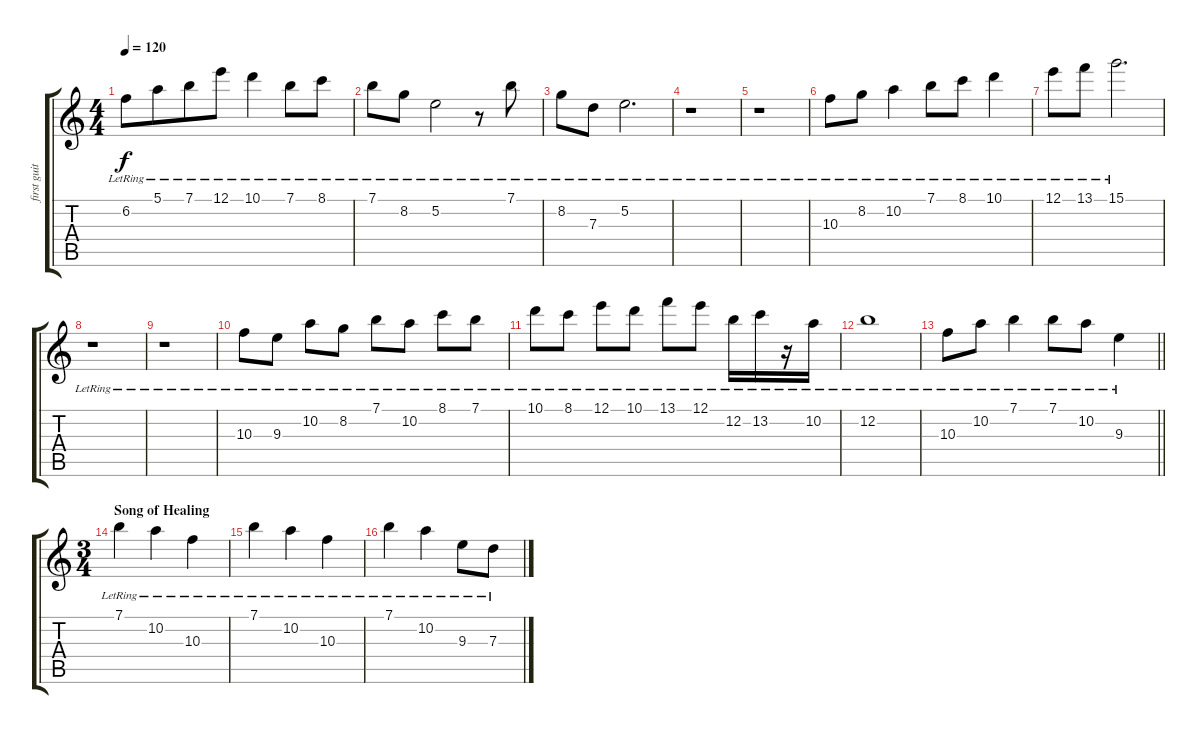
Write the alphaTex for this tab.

\track ("first guitar" "first guit") {instrument acousticguitarsteel}
\staff {score tabs}
\tuning (E4 B3 G3 D3 A2 E2) {hide}
\ts (4 4)
\tempo 120
\clef g2
\ks c
6.2{lr}.8{dy f} 5.1{lr}.8{beam merge} 7.1{lr}.8 12.1{lr}.8 10.1{lr}.4 7.1{lr}.8 8.1{lr}.8 |
7.1{lr}.8 8.2{lr}.8 5.2{lr}.2 r.8 7.1{lr}.8 |
8.2{lr}.8 7.3{lr}.8 5.2{lr}.2{d} |
r.1 |
r.1 |
10.3{lr}.8 8.2{lr}.8 10.2{lr}.4 7.1{lr}.8 8.1{lr}.8 10.1{lr}.4 |
12.1{lr}.8 13.1{lr}.8 15.1{lr}.2{d} |
r.1 |
r.1 |
10.3{lr}.8 9.3{lr}.8 10.2{lr}.8 8.2{lr}.8 7.1{lr}.8 10.2{lr}.8 8.1{lr}.8 7.1{lr}.8 |
10.1{lr}.8 8.1{lr}.8 12.1{lr}.8 10.1{lr}.8 13.1{lr}.8 12.1{lr}.8 12.2{lr}.16 13.2{lr}.16 r.16 10.2{lr}.16 |
12.2{lr}.1 |
\barLineRight lightlight
10.3{lr}.8 10.2{lr}.8 7.1{lr}.4 7.1{lr}.8 10.2{lr}.8 9.3{lr}.4 |
\ts (3 4)
\section ("" "Song of Healing")
7.1{lr}.4 10.2{lr}.4 10.3{lr}.4 |
7.1{lr}.4 10.2{lr}.4 10.3{lr}.4 |
7.1{lr}.4 10.2{lr}.4 9.3{lr}.8 7.3{lr}.8
